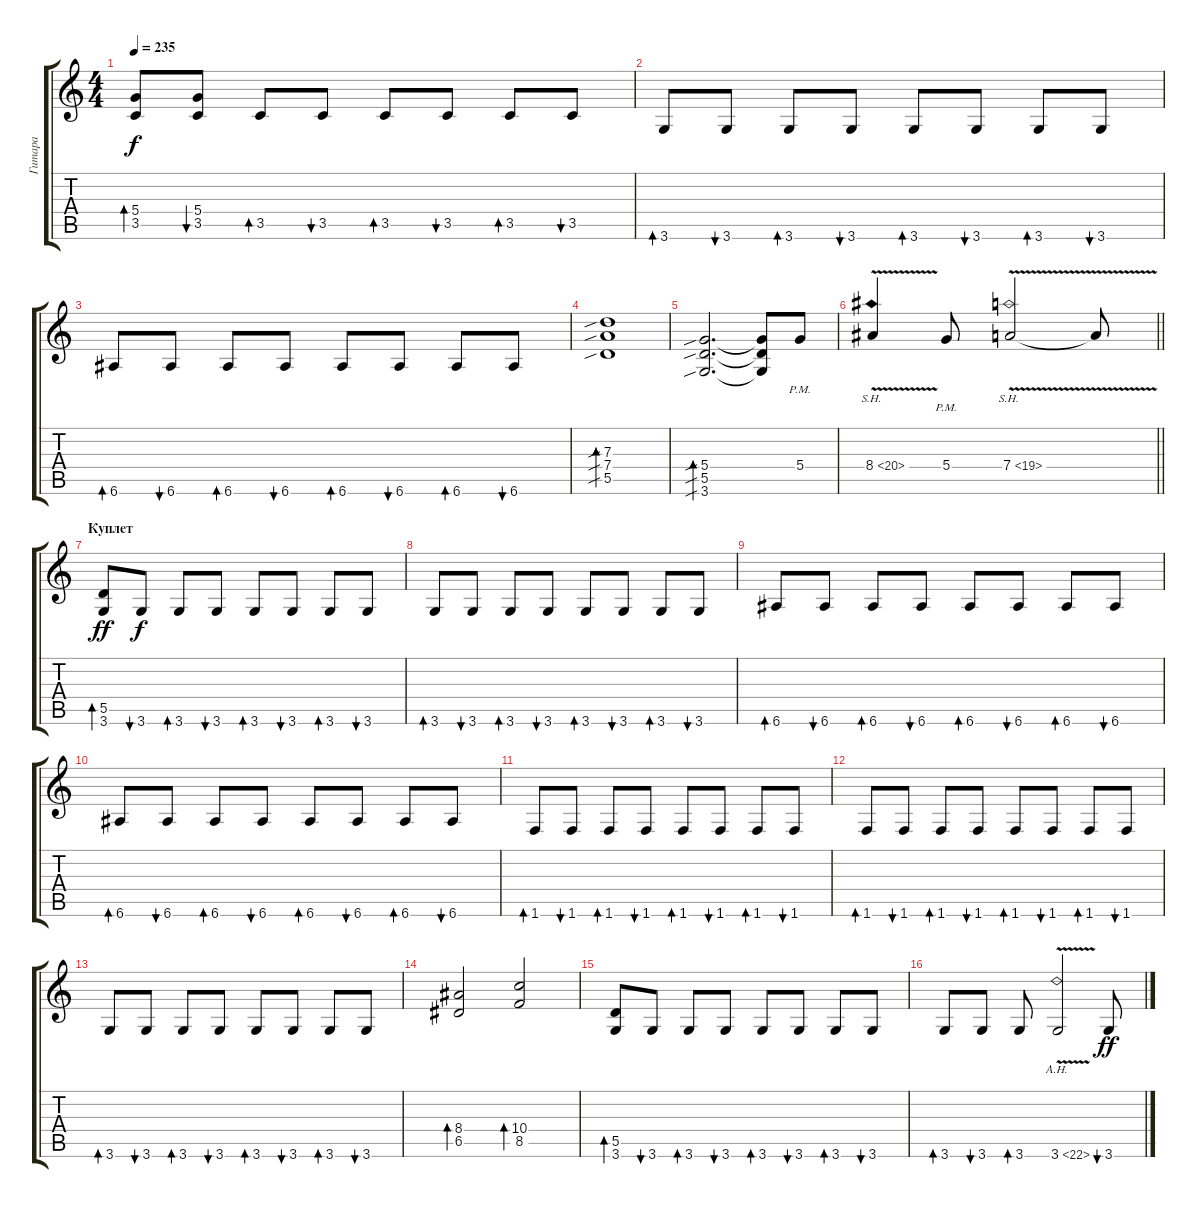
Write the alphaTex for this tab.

\track ("Гитара" "Гитара") {instrument overdrivenguitar}
\staff {score tabs}
\tuning (E4 B3 G3 D3 A2 E2) {hide}
\ts (4 4)
\tempo 235
\clef g2
\ks c
(5.4 3.5).8{bd 60 dy f} (5.4 3.5).8{bu 60} 3.5.8{bd 60} 3.5.8{bu 60} 3.5.8{bd 60} 3.5.8{bu 60} 3.5.8{bd 60} 3.5.8{bu 60} |
3.6.8{bd 60} 3.6.8{bu 60} 3.6.8{bd 60} 3.6.8{bu 60} 3.6.8{bd 60} 3.6.8{bu 60} 3.6.8{bd 60} 3.6.8{bu 60} |
6.6.8{bd 60} 6.6.8{bu 60} 6.6.8{bd 60} 6.6.8{bu 60} 6.6.8{bd 60} 6.6.8{bu 60} 6.6.8{bd 60} 6.6.8{bu 60} |
(7.3{sib} 7.4{sib} 5.5{sib}).1{bd 60} |
(5.4{sib} 5.5{sib} 3.6{sib}).2{d bd 60} (5.4{t} 5.5{t} 3.6{t}).8 5.4{pm}.8 |
\barLineRight lightlight
8.4{sh 12 v}.4 5.4{pm}.8 7.4{sh 12 v}.2 7.4{t}.8 |
\section ("" "Куплет")
(5.5 3.6).8{bd 60 dy ff} 3.6.8{bu 60 dy f} 3.6.8{bd 60} 3.6.8{bu 60} 3.6.8{bd 60} 3.6.8{bu 60} 3.6.8{bd 60} 3.6.8{bu 60} |
3.6.8{bd 60} 3.6.8{bu 60} 3.6.8{bd 60} 3.6.8{bu 60} 3.6.8{bd 60} 3.6.8{bu 60} 3.6.8{bd 60} 3.6.8{bu 60} |
6.6.8{bd 60} 6.6.8{bu 60} 6.6.8{bd 60} 6.6.8{bu 60} 6.6.8{bd 60} 6.6.8{bu 60} 6.6.8{bd 60} 6.6.8{bu 60} |
6.6.8{bd 60} 6.6.8{bu 60} 6.6.8{bd 60} 6.6.8{bu 60} 6.6.8{bd 60} 6.6.8{bu 60} 6.6.8{bd 60} 6.6.8{bu 60} |
1.6.8{bd 60} 1.6.8{bu 60} 1.6.8{bd 60} 1.6.8{bu 60} 1.6.8{bd 60} 1.6.8{bu 60} 1.6.8{bd 60} 1.6.8{bu 60} |
1.6.8{bd 60} 1.6.8{bu 60} 1.6.8{bd 60} 1.6.8{bu 60} 1.6.8{bd 60} 1.6.8{bu 60} 1.6.8{bd 60} 1.6.8{bu 60} |
3.6.8{bd 60} 3.6.8{bu 60} 3.6.8{bd 60} 3.6.8{bu 60} 3.6.8{bd 60} 3.6.8{bu 60} 3.6.8{bd 60} 3.6.8{bu 60} |
(8.4 6.5).2{bd 60} (10.4 8.5).2{bd 60} |
(5.5 3.6).8{bd 60} 3.6.8{bu 60} 3.6.8{bd 60} 3.6.8{bu 60} 3.6.8{bd 60} 3.6.8{bu 60} 3.6.8{bd 60} 3.6.8{bu 60} |
3.6.8{bd 60} 3.6.8{bu 60} 3.6.8{bd 60} 3.6{ah 19 v}.2 3.6.8{bu 60 dy ff}
